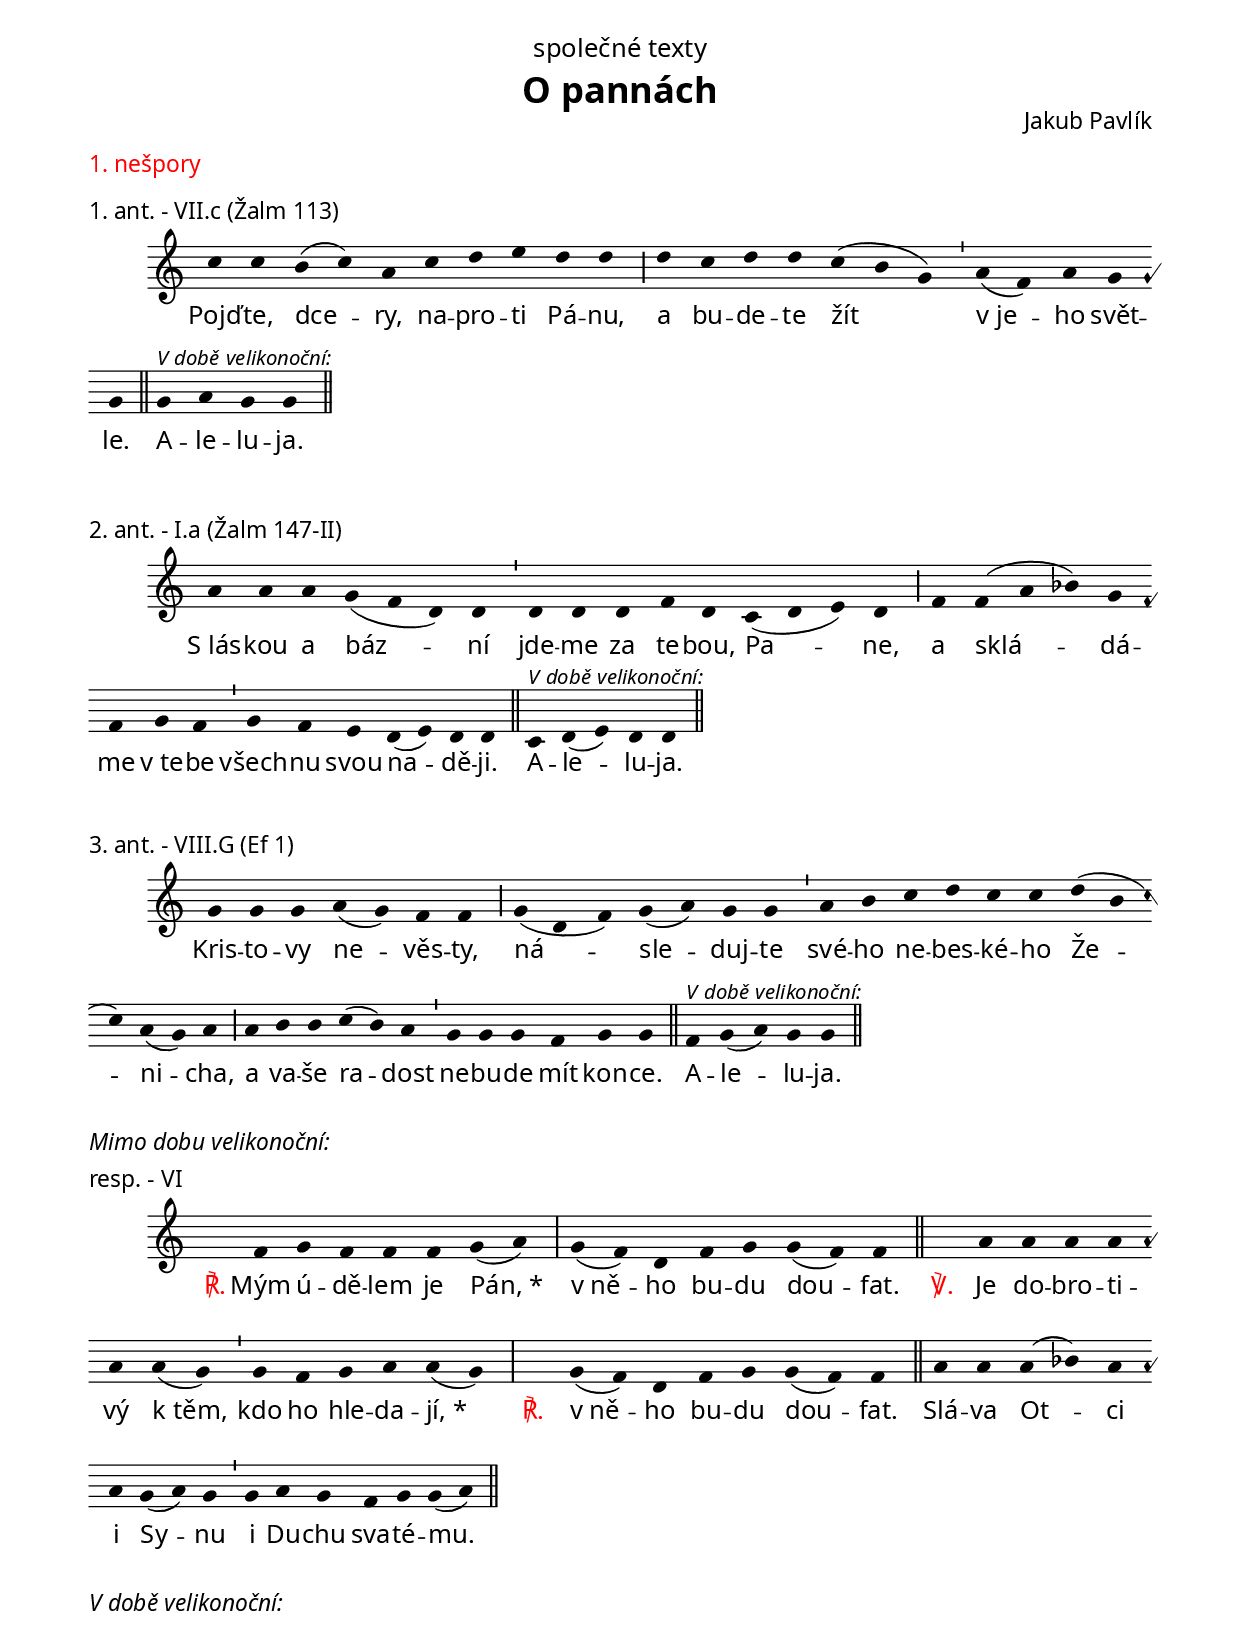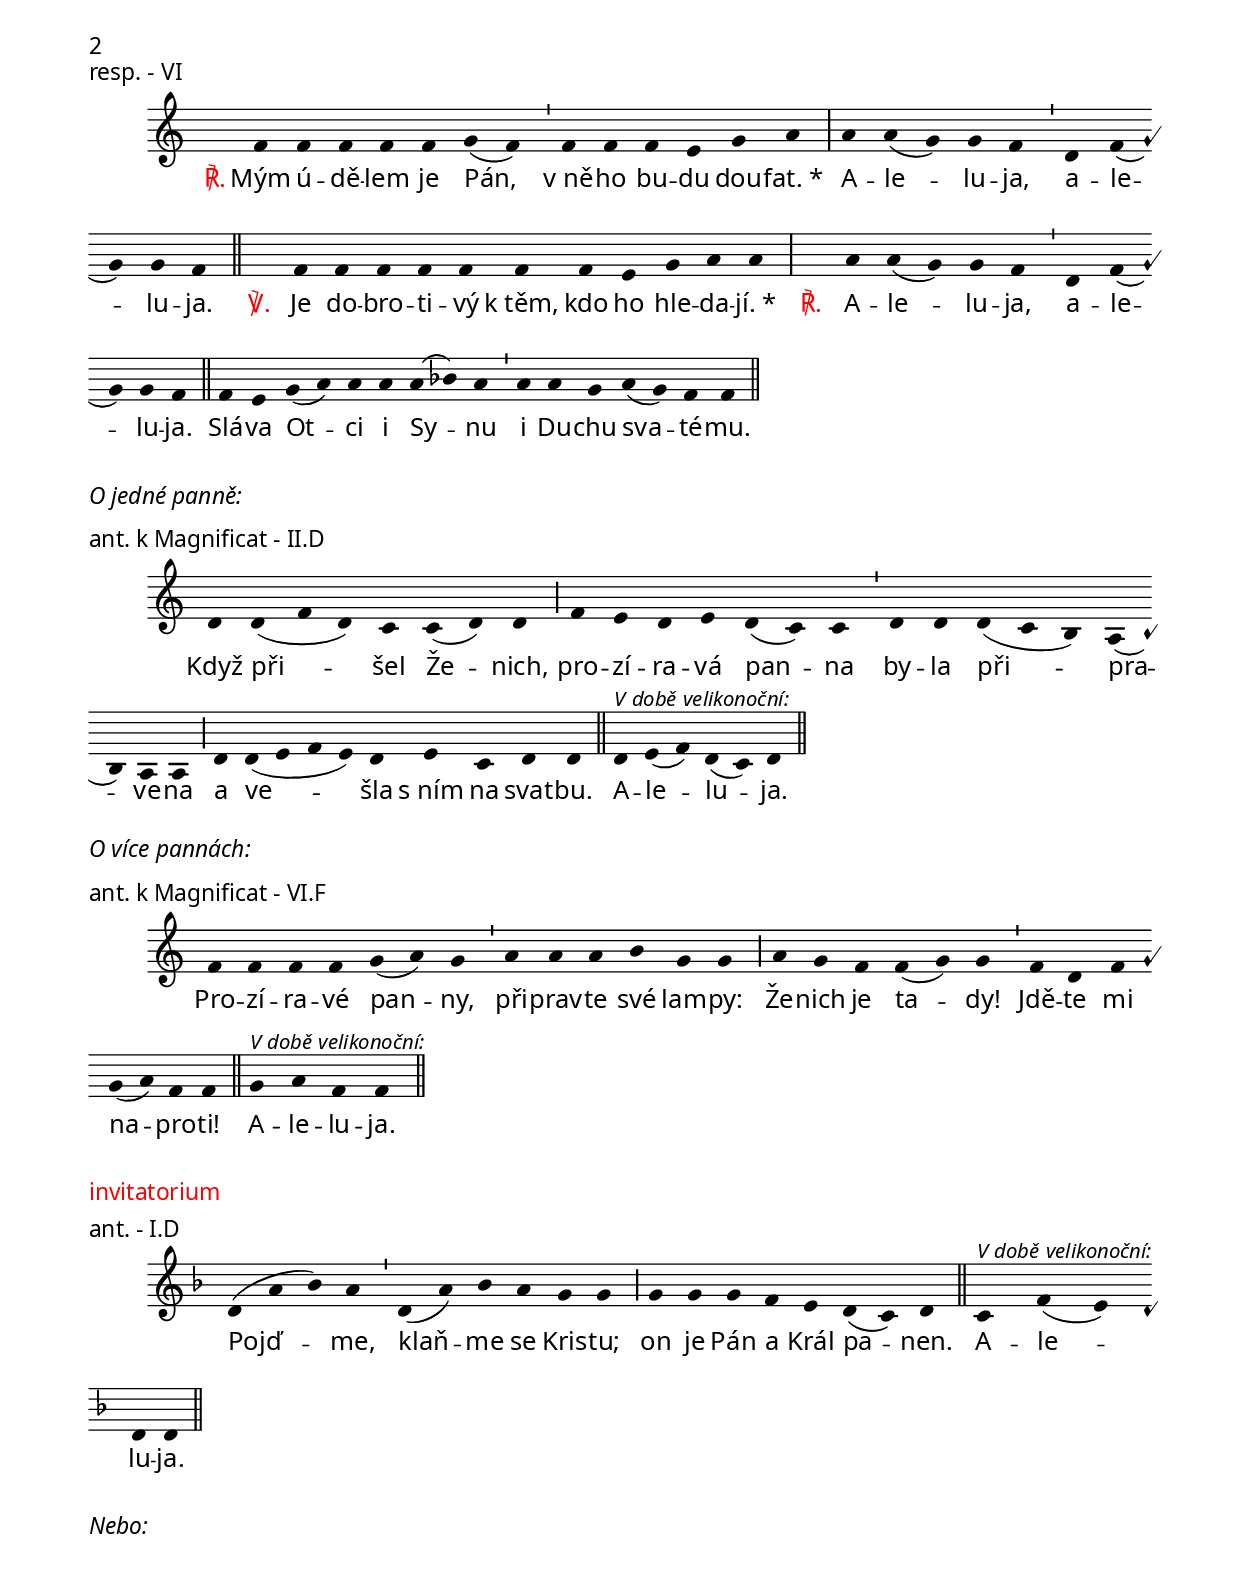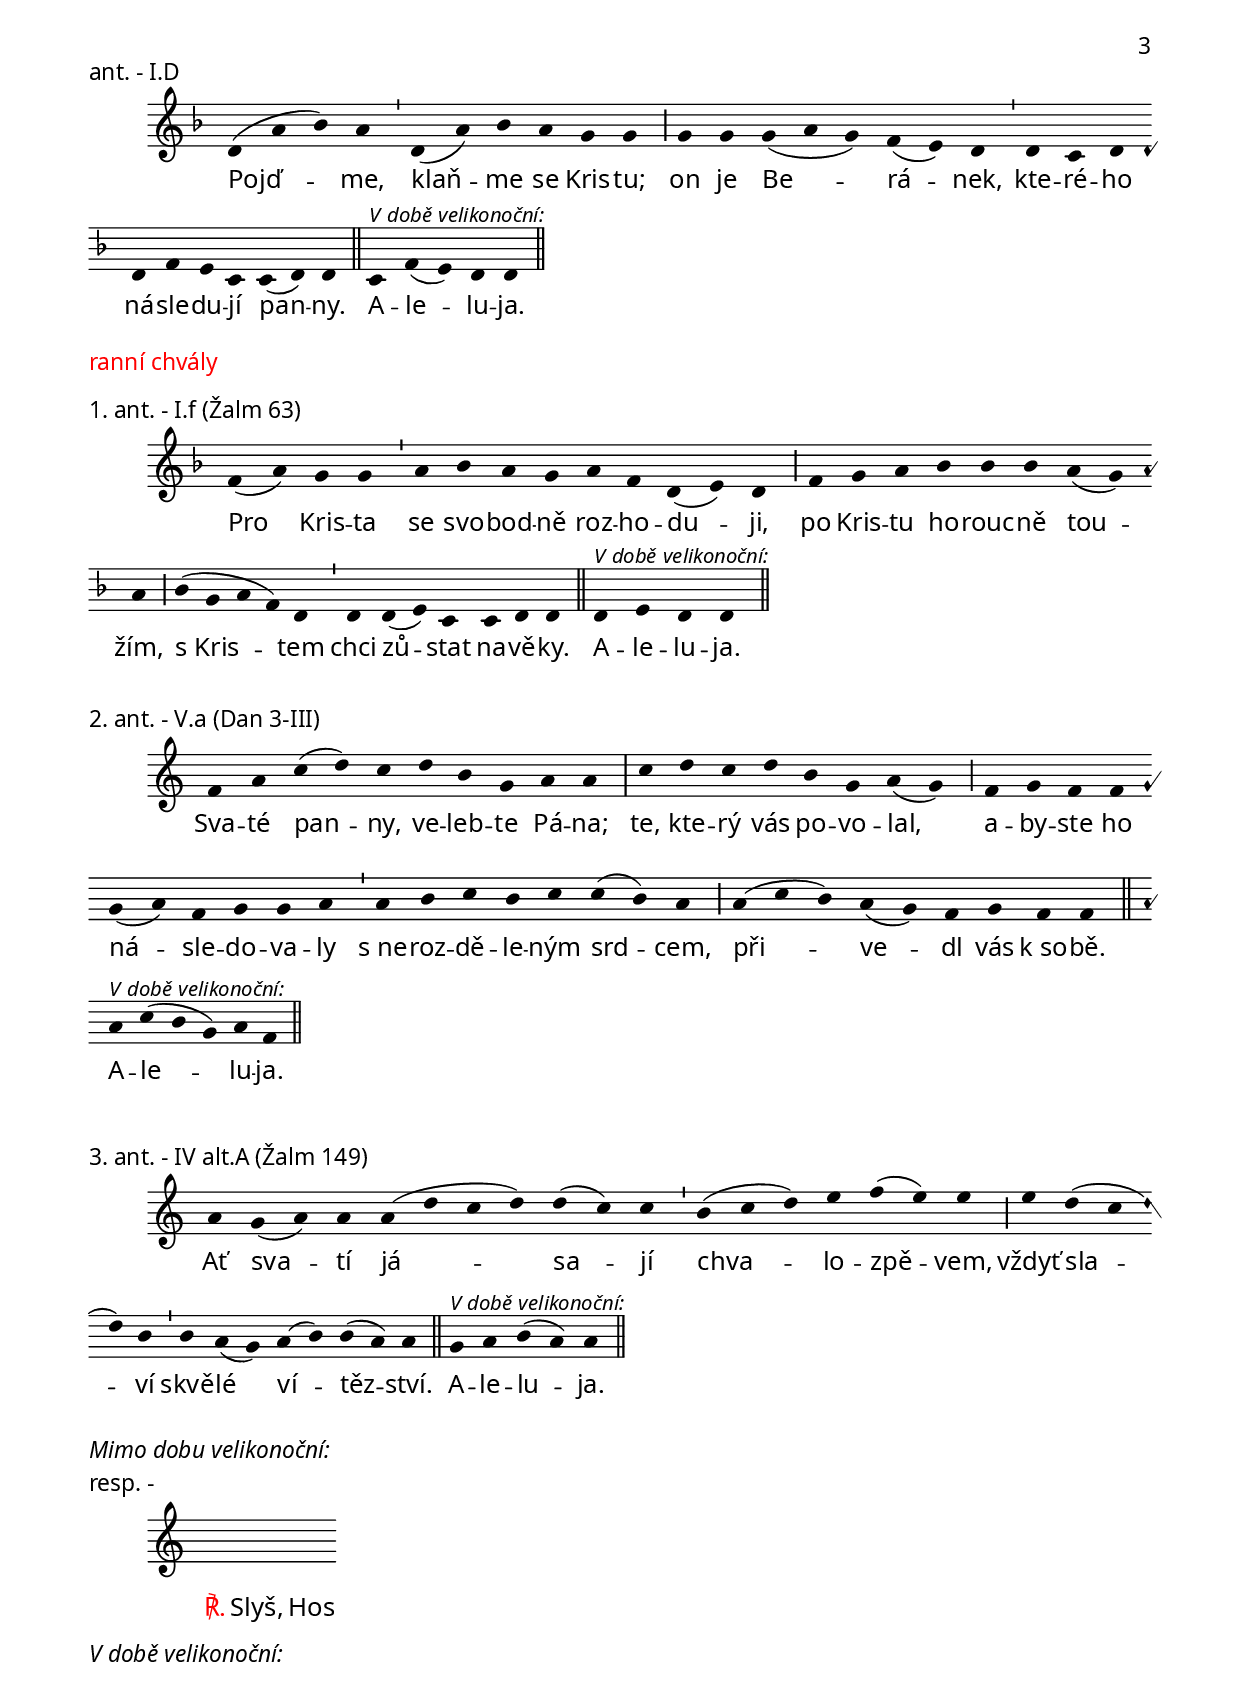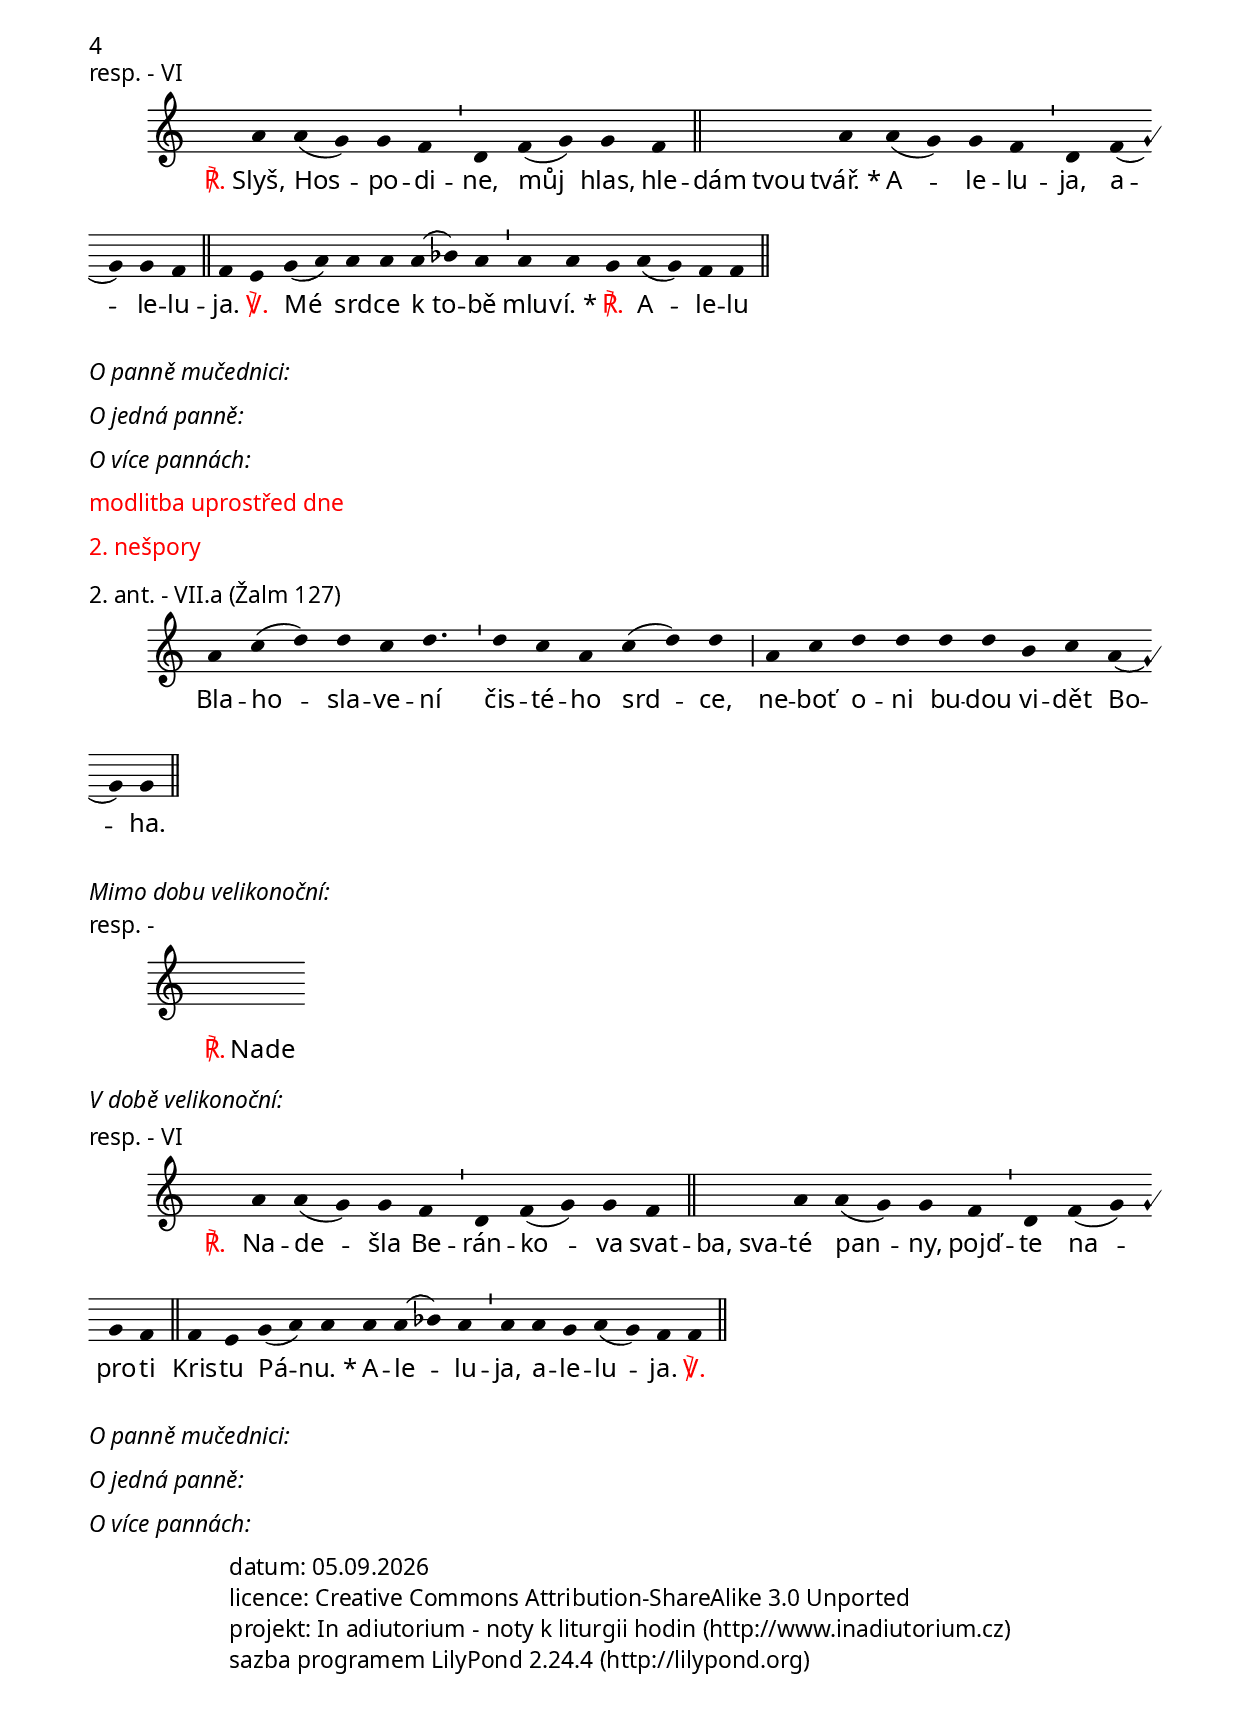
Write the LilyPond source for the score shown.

\version "2.16.0"

\include "../spolecne.ly"
\include "../dilyresponsorii.ly"

\header {
  title = \markup\titleCommune "O pannách"
  composer = "Jakub Pavlík"
}

\markup {\nadpisHodinka {"1. nešpory"}}

\score {
  \relative c'' {
    \choralniRezim
    c4 c b( c) a c d e d d \barMaior
    d c d d c( b g) \barMin a( f) a g g \barFinalis
    
    g^\markup\rubrVelikAleluja a g g \barFinalis
  }
  \addlyrics {
    Pojď -- te, dce -- ry, na -- pro -- ti Pá -- nu,
    a bu -- de -- te žít v_je -- ho svět -- le.
    
    A -- le -- lu -- ja.
  }
  \header {
    quid = "1. ant."
    modus = "VII"
    differentia = "c" 
    psalmus = "Žalm 113"
    id = ""
    piece = \markup {\sestavTitulek}
  }
}

\score {
  \relative c'' {
    \choralniRezim
    a4 a a g( f d) d \barMin d d d f d c( d e) d \barMaior
    f f( a bes) g f g f \barMin g f e d( e) d d \barFinalis
    
    c^\markup\rubrVelikAleluja d( e) d d \barFinalis
  }
  \addlyrics {
    S_lás -- kou a báz -- ní jde -- me za te -- bou, Pa -- ne,
    a sklá -- dá -- me v_te -- be všech -- nu svou na -- dě -- ji.
    
    A -- le -- lu -- ja.
  }
  \header {
    quid = "2. ant."
    modus = "I"
    differentia = "a" 
    psalmus = "Žalm 147-II"
    id = ""
    piece = \markup {\sestavTitulek}
  }
}

\score {
  \relative c'' {
    \choralniRezim
    g4 g g a( g) f f \barMaior
    g( d f) g( a) g g \barMin
    a b c d c c d( b c) a( g) a \barMaior
    a b b c( b) a \barMin g g g f g g \barFinalis
    
    f^\markup\rubrVelikAleluja g( a) g g \barFinalis
  }
  \addlyrics {
    Kris -- to -- vy ne -- věs -- ty,
    ná -- sle -- duj -- te 
    své -- ho ne -- bes -- ké -- ho Že -- ni -- cha,
    a va -- še ra -- dost ne -- bu -- de mít kon -- ce.
    
    A -- le -- lu -- ja.
  }
  \header {
    quid = "3. ant."
    modus = "VIII"
    differentia = "G" 
    psalmus = "Ef 1"
    id = ""
    piece = \markup {\sestavTitulek}
  }
}

\markup\italic{Mimo dobu velikonoční:}

\score {
  \relative c' {
    \choralniRezim
    
    % R
    \neviditelna f
    f4 g f f f g( a) \barMax
    g( f) d f g g( f) f \barFinalis
    % V
    \neviditelna a
    a4 a a a a a( g) \barMin g f g a a( g) \barMax
    % R
    \neviditelna a
    g( f) d f g g( f) f \barFinalis
    % Slava
    \respVIdoxologie \barFinalis
  }
  \addlyrics {
    \Response Mým ú -- dě -- lem je Pán,_*
    v_ně -- ho bu -- du dou -- fat.
    \Verse Je do -- bro -- ti -- vý k_těm, kdo ho hle -- da -- jí,_*
    \Response v_ně -- ho bu -- du dou -- fat.
    \textRespDoxologie
  }
  \header {
    quid = "resp."
    modus = "VI"
    id = ""
    piece = \markup {\sestavTitulekResp}
  }
}

\markup\italic{V době velikonoční:}

\score {
  \relative c' {
    \choralniRezim
    
    % R
    \neviditelna f
    f4 f f f f g( f) \barMin f f f e g a \barMax
    \respVIalelujaResponsum \barFinalis
    % V
    \neviditelna f
    f4 f f f f f f e g a a \barMax
    % R
    \neviditelna a
    \respVIalelujaResponsum \barFinalis
    % Slava
    \respVIalelujaDoxologie \barFinalis
  }
  \addlyrics {
    \Response Mým ú -- dě -- lem je Pán,
    v_ně -- ho bu -- du dou -- fat._* \textRespAleluja
    \Verse Je do -- bro -- ti -- vý k_těm, kdo ho hle -- da -- jí._*
    \Response \textRespAleluja
    \textRespDoxologie
  }
  \header {
    quid = "resp."
    modus = "VI"
    id = ""
    piece = \markup {\sestavTitulekResp}
  }
} 

\markup\italic{O jedné panně:}

\score {
  \relative c' {
    \choralniRezim
    d4 d( f d) c c( d) d \barMaior
    f e d e d( c) c \barMin d d d( c b) a( b) a a \barMaior
    d d( e f e) d e c d d \barFinalis
    
    d^\markup\rubrVelikAleluja e( f) d( c) d \barFinalis
  }
  \addlyrics {
    Když při -- šel Že -- nich,
    pro -- zí -- ra -- vá pan -- na by -- la při -- pra -- ve -- na
    a ve -- šla s_ním na svat -- bu.
    
    A -- le -- lu -- ja.
  }
  \header {
    quid = "ant. k Magnificat"
    modus = "II"
    differentia = "D" 
    psalmus = ""
    id = ""
    piece = \markup {\sestavTitulekBezZalmu}
  }
}

\markup\italic{O více pannách:}

\score {
  \relative c' {
    \choralniRezim
    f4 f f f g( a) g \barMin 
    a a a b g g \barMaior
    a g f f( g) g \barMin
    f d f g( a) f f \barFinalis
    
    g^\markup\rubrVelikAleluja a f f \barFinalis
  }
  \addlyrics {
    Pro -- zí -- ra -- vé pan -- ny,
    při -- prav -- te své lam -- py:
    Že -- nich je ta -- dy!
    Jdě -- te mi na -- pro -- ti!
    
    A -- le -- lu -- ja.
  }
  \header {
    quid = "ant. k Magnificat"
    modus = "VI"
    differentia = "F" 
    psalmus = ""
    id = ""
    piece = \markup {\sestavTitulekBezZalmu}
  }
}

\markup {\nadpisHodinka {"invitatorium"}}

\score {
  \relative c' {
    \choralniRezim
    \key f \major
    d4( a' bes) a \barMin d,( a') bes a g g \barMaior
    g g g f e d( c) d \barFinalis
    
    c^\markup\rubrVelikAleluja f( e) d d \barFinalis
  }
  \addlyrics {
    Pojď -- me, klaň -- me se Kris -- tu;
    on je Pán a Král pa -- nen.
    
    A -- le -- lu -- ja.
  }
  \header {
    quid = "ant."
    modus = "I"
    differentia = "D" 
    psalmus = ""
    id = ""
    piece = \markup {\sestavTitulekBezZalmu}
  }
}

\markup\italic{Nebo:}

\score {
  \relative c' {
    \choralniRezim
    \key f \major
    d4( a' bes) a \barMin d,( a') bes a g g \barMaior
    g g g( a g) f( e) d \barMin
    d c d d f e c c( d) d \barFinalis
    
    c^\markup\rubrVelikAleluja f( e) d d \barFinalis
  }
  \addlyrics {
    Pojď -- me, klaň -- me se Kris -- tu;
    on je Be -- rá -- nek,
    kte -- ré -- ho ná -- sle -- du -- jí pan -- ny.
    
    A -- le -- lu -- ja.
  }
  \header {
    quid = "ant."
    modus = "I"
    differentia = "D" 
    psalmus = ""
    id = ""
    piece = \markup {\sestavTitulekBezZalmu}
  }
}

\markup {\nadpisHodinka {"ranní chvály"}}

\score {
  \relative c' {
    \choralniRezim
    \key f \major
    f4( a) g g \barMin a bes a g a f d( e) d \barMaior
    f g a bes bes bes a( g) a \barMaior
    bes( g a f) d \barMin d d( e) c c d d \barFinalis
    
    d^\markup\rubrVelikAleluja e d d \barFinalis
  }
  \addlyrics {
    Pro Kris -- ta se svo -- bod -- ně roz -- ho -- du -- ji,
    po Kris -- tu ho -- rouc -- ně tou -- žím,
    s_Kris -- tem chci zů -- stat na -- vě -- ky.
    
    A -- le -- lu -- ja.
  }
  \header {
    quid = "1. ant."
    modus = "I"
    differentia = "f" 
    psalmus = "Žalm 63"
    id = ""
    piece = \markup {\sestavTitulek}
  }
}

\score {
  \relative c' {
    \choralniRezim
    f4 a c( d) c d b g a a \barMax
    c d c d b g a( g) \barMaior
    f g f f g( a) f g g a \barMin
    a b c b c c( b) a \barMaior
    a( c b) a( g) f g f f \barFinalis
    
    a^\markup\rubrVelikAleluja c( b g) a f \barFinalis
    % tohle aleluja zni jako nejaka typicka formule z pasiji.
    % Omylem. Ale snad je to tak dobre - muze to naznacovat,
    % ktera je ta cesta, po ktere "je privedl k sobe".
  }
  \addlyrics {
    Sva -- té pan -- ny, ve -- leb -- te Pá -- na;
    te, kte -- rý vás po -- vo -- lal,
    a -- by -- ste ho ná -- sle -- do -- va -- ly
    s_ne -- roz -- dě -- le -- ným srd -- cem,
    při -- ve -- dl vás k_so -- bě.
    
    A -- le -- lu -- ja.
  }
  \header {
    quid = "2. ant."
    modus = "V"
    differentia = "a" 
    psalmus = "Dan 3-III"
    id = ""
    piece = \markup {\sestavTitulek}
  }
}

\score {
  \relative c'' {
    \choralniRezim
    a4 g( a) a a( d c d) d( c) c \barMin b( c d) e f( e) e \barMaior
    e d( c d) b \barMin b a( g) a( b) b( a) a \barFinalis
    
    g^\markup\rubrVelikAleluja a b( a) a \barFinalis
  }
  \addlyrics {
    Ať sva -- tí já -- sa -- jí chva -- lo -- zpě -- vem,
    vždyť sla -- ví skvě -- lé ví -- těz -- ství.
    
    A -- le -- lu -- ja.
  }
  \header {
    quid = "3. ant."
    modus = "IV alt"
    differentia = "A" 
    psalmus = "Žalm 149"
    id = ""
    fons = "commune o svatých mužích, r.ch., 3. ant."
    piece = \markup {\sestavTitulek}
  }
}

\markup\italic{Mimo dobu velikonoční:}

\score {
  \relative c' {
    \choralniRezim
    
    % R
    \neviditelna a
    
    % V
    \neviditelna a
    
    % R
    \neviditelna a
    
    % Slava
  }
  \addlyrics {
    \Response Slyš, Hos -- po -- di -- ne, můj hlas,_*
    hle -- dám tvou tvář.
    \Verse Mé srd -- ce k_to -- bě mlu -- ví,_*
    \Response hle -- dám tvou tvář.
    \textRespDoxologie
  }
  \header {
    quid = "resp."
    modus = ""
    id = ""
    piece = \markup {\sestavTitulekResp}
  }
}

\markup\italic{V době velikonoční:}

\score {
  \relative c' {
    \choralniRezim
    
    % R
    \neviditelna f
    \respVIalelujaResponsum \barFinalis
    % V
    \neviditelna f
    
    % R
    \neviditelna a
    \respVIalelujaResponsum \barFinalis
    % Slava
    \respVIalelujaDoxologie \barFinalis
  }
  \addlyrics {
    \Response Slyš, Hos -- po -- di -- ne, můj hlas,
    hle -- dám tvou tvář._*\textRespAleluja
    \Verse Mé srd -- ce k_to -- bě mlu -- ví._*
    \Response \textRespAleluja
    \textRespDoxologie
  }
  \header {
    quid = "resp."
    modus = "VI"
    id = ""
    piece = \markup {\sestavTitulekResp}
  }
} 

\markup\italic{O panně mučednici:}

\score {
  \relative c' {
    \choralniRezim
    
  }
  \addlyrics {
    Sva -- tá 
    \markup\with-color #red N
    vza -- la na se -- be svůj kříž
    a ná -- sle -- do -- va -- la Kris -- ta,
    Že -- ni -- cha pa -- nen
    a Krá -- le mu -- čed -- ní -- ků.
    
    A -- le -- lu -- ja.
  }
  \header {
    quid = "ant. k Benedictus"
    modus = ""
    differentia = "" 
    psalmus = ""
    id = ""
    piece = \markup {\sestavTitulekBezZalmu}
  }
}

\markup\italic{O jedná panně:}

\score {
  \relative c' {
    \choralniRezim
    
  }
  \addlyrics {
    Pro -- zí -- ra -- vá pan -- na
    da -- la své srd -- ce Kris -- tu,
    a ny -- ní zá -- ří v_zá -- stu -- pu sva -- tých
    ja -- ko slun -- ce.
    
    A -- le -- lu -- ja.
  }
  \header {
    quid = "ant. k Benedictus"
    modus = ""
    differentia = "" 
    psalmus = ""
    id = ""
    piece = \markup {\sestavTitulekBezZalmu}
  }
}

\markup\italic{O více pannách:}

\score {
  \relative c' {
    \choralniRezim
    
  }
  \addlyrics {
    Pan -- ny za -- svě -- ce -- né Pá -- nu,
    chval -- te Pá -- na na -- vě -- ky.
    
    A -- le -- lu -- ja.
  }
  \header {
    quid = "ant. k Benedictus"
    modus = ""
    differentia = "" 
    psalmus = ""
    id = ""
    piece = \markup {\sestavTitulekBezZalmu}
  }
}

\markup {\nadpisHodinka {"modlitba uprostřed dne"}}

\score {
  \relative c' {
    \choralniRezim
    
  }
  \addlyrics {
    Mé štěs -- tí je být na -- blíz -- ku Bo -- hu,
    mít ú -- to -- čiš -- tě v_Pá -- nu.
    
    A -- le -- lu -- ja.
  }
  \header {
    quid = "ant. dopoledne"
    modus = ""
    differentia = "" 
    psalmus = ""
    id = ""
    piece = \markup {\sestavTitulekBezZalmu}
  }
}

\score {
  \relative c' {
    \choralniRezim
    
  }
  \addlyrics {
    Vez -- mi mě k_so -- bě, Pa -- ne, jak jsi slí -- bil,
    u te -- be bu --- du žít
    a má na -- dě -- je ne -- bu -- de zkla -- má -- na.
    
    A -- le -- lu -- ja.
  }
  \header {
    quid = "ant. v poledne"
    modus = ""
    differentia = "" 
    psalmus = ""
    id = ""
    piece = \markup {\sestavTitulekBezZalmu}
  }
}

\score {
  \relative c' {
    \choralniRezim
    
  }
  \addlyrics {
    Jak krás -- né a slav -- né
    je svě -- dec -- tví těch, kdo ži -- li čis -- tě.
    
    A -- le -- lu -- ja.
  }
  \header {
    quid = "ant. odpoledne"
    modus = ""
    differentia = "" 
    psalmus = ""
    id = ""
    piece = \markup {\sestavTitulekBezZalmu}
  }
}

\markup {\nadpisHodinka {"2. nešpory"}}

\score {
  \relative c' {
    \choralniRezim
    
  }
  \addlyrics {
    To -- bě jsem za -- svě -- ti -- la ce -- lý svůj ži -- vot,
    to -- bě jdu na -- pro -- ti s_ho -- ří -- cí lam -- pou,
    můj Že -- ni -- chu_- Kris -- te.
    
    A -- le -- lu -- ja.
  }
  \header {
    quid = "1. ant."
    modus = ""
    differentia = "" 
    psalmus = "Žalm 122"
    id = ""
    piece = \markup {\sestavTitulek}
  }
}

\score {
  \relative c'' {
    \choralniRezim
    a4 c( d) d c d4. \barMin
    d4 c a c( d) d \barMaior
    a4 c d d d d b c a( g) g \barFinalis
  }
  \addlyrics {
    Bla -- ho -- sla -- ve -- ní čis -- té -- ho srd -- ce,
    ne -- boť o -- ni bu -- dou vi -- dět Bo -- ha.
    
    A -- le -- lu -- ja.
  }
  \header {
    quid = "2. ant." 
    modus = "VII"
    differentia = "a"
    psalmus = "Žalm 127"
    id = ""
    fons = "žaltář, po 1.t., nešp., 2. ant.; přidáno aleluja"
    piece = \markup {\sestavTitulek}
  }
}

\score {
  \relative c' {
    \choralniRezim
    
  }
  \addlyrics {
    Mé roz -- hod -- nu -- tí je pev -- né:
    chci zů -- stat ve spo -- je -- ní s_Kris -- tem.
    
    A -- le -- lu -- ja.
  }
  \header {
    quid = "3. ant."
    modus = ""
    differentia = "" 
    psalmus = "Ef 1"
    id = ""
    piece = \markup {\sestavTitulek}
  }
}

\markup\italic{Mimo dobu velikonoční:}

\score {
  \relative c' {
    \choralniRezim
    
    % R
    \neviditelna a
    
    % V
    \neviditelna a
    
    % R
    \neviditelna a
    
    % Slava
  }
  \addlyrics {
    \Response Na -- de -- šla Be -- rán -- ko -- va svat -- ba,_*
    sva -- té pan -- ny, pojď -- te na -- pro -- ti Kris -- tu Pá -- nu.
    \Verse Bla -- ze těm, kdo jsou po -- zvá -- ni
    k_Be -- rán -- ko -- vě sva -- teb -- ní hos -- ti -- ně;_*
    \Response sva -- té pan -- ny, pojď -- te na -- pro -- ti Kris -- tu Pá -- nu.
    \textRespDoxologie
  }
  \header {
    quid = "resp."
    modus = ""
    id = ""
    piece = \markup {\sestavTitulekResp}
  }
}

\markup\italic{V době velikonoční:}

\score {
  \relative c' {
    \choralniRezim
    
    % R
    \neviditelna f
    \respVIalelujaResponsum \barFinalis
    % V
    \neviditelna f
    
    % R
    \neviditelna a
    \respVIalelujaResponsum \barFinalis
    % Slava
    \respVIalelujaDoxologie \barFinalis
  }
  \addlyrics {
    \Response Na -- de -- šla Be -- rán -- ko -- va svat -- ba,
    sva -- té pan -- ny, pojď -- te na -- pro -- ti Kris -- tu Pá -- nu._* \textRespAleluja
    \Verse Bla -- ze těm, kdo jsou po -- zvá -- ni
    k_Be -- rán -- ko -- vě sva -- teb -- ní hos -- ti -- ně._*
    \Response \textRespAleluja
    \textRespDoxologie
  }
  \header {
    quid = "resp."
    modus = "VI"
    id = ""
    piece = \markup {\sestavTitulekResp}
  }
} 

\markup\italic{O panně mučednici:}

\score {
  \relative c' {
    \choralniRezim
    
  }
  \addlyrics {
    Je -- di -- nou o -- bě -- tí
    do -- sáh -- la dvo -- jí -- ho ví -- těz -- ství:
    ja -- ko pan -- na i ja -- ko mu -- čed -- ni -- ce.
    
    A -- le -- lu -- ja.
  }
  \header {
    quid = "ant. k Magnificat"
    modus = ""
    differentia = "" 
    psalmus = ""
    id = ""
    piece = \markup {\sestavTitulekBezZalmu}
  }
}

\markup\italic{O jedná panně:}

\score {
  \relative c' {
    \choralniRezim
    
  }
  \addlyrics {
    Při -- stup, ne -- věs -- to Kris -- to -- va,
    a při -- jmi ko -- ru -- nu,
    kte -- rou ti od vě -- ků při -- pra -- vil Pán.
    
    A -- le -- lu -- ja.
  }
  \header {
    quid = "ant. k Magnificat"
    modus = ""
    differentia = "" 
    psalmus = ""
    id = ""
    piece = \markup {\sestavTitulekBezZalmu}
  }
}

\markup\italic{O více pannách:}

\score {
  \relative c' {
    \choralniRezim
    
  }
  \addlyrics {
    To je po -- ko -- le -- ní těch,
    kdo tou -- ží po Hos -- po -- di -- nu,
    kdo hle -- da -- jí tvář Ja -- ku -- bo -- va Bo -- ha.
    
    A -- le -- lu -- ja.
  }
  \header {
    quid = "ant. k Magnificat"
    modus = ""
    differentia = "" 
    psalmus = ""
    id = ""
    piece = \markup {\sestavTitulekBezZalmu}
  }
}